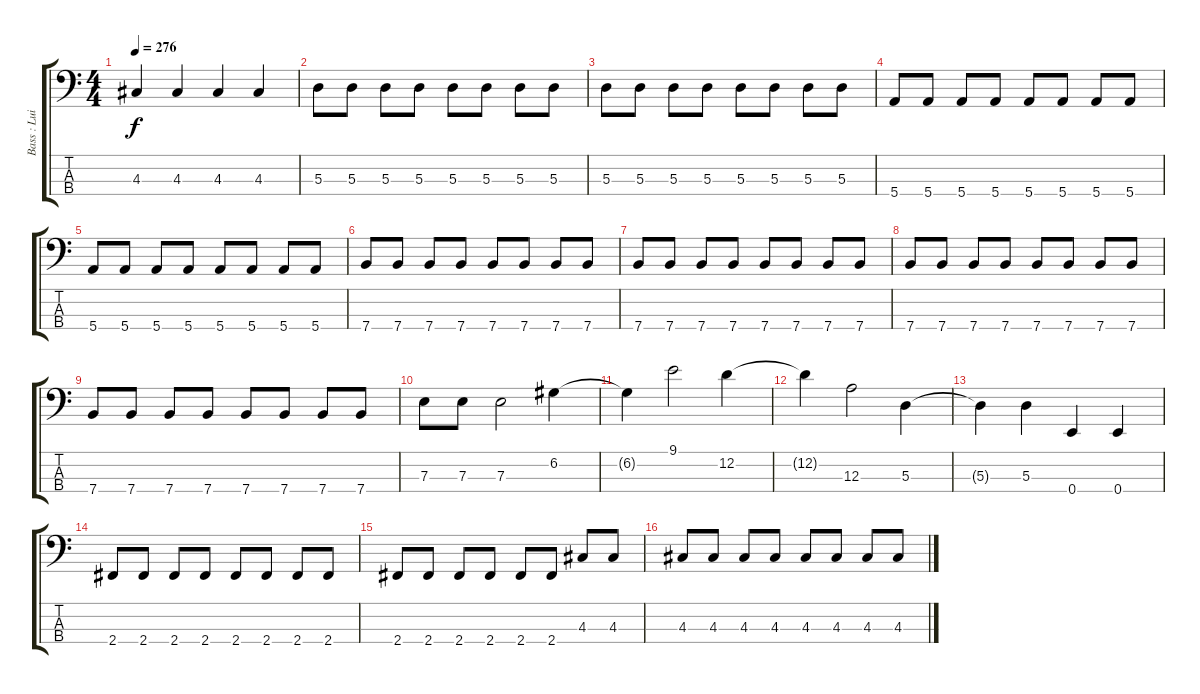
\track ("Bass : Luis Mariutti" "Bass : Lui") {instrument slapbass1}
\staff {score tabs}
\tuning (G2 D2 A1 E1) {hide}
\ts (4 4)
\tempo 276
\clef f4
\ks c
4.3.4{dy f} 4.3.4 4.3.4 4.3.4 |
5.3.8 5.3.8 5.3.8 5.3.8 5.3.8 5.3.8 5.3.8 5.3.8 |
5.3.8 5.3.8 5.3.8 5.3.8 5.3.8 5.3.8 5.3.8 5.3.8 |
5.4.8 5.4.8 5.4.8 5.4.8 5.4.8 5.4.8 5.4.8 5.4.8 |
5.4.8 5.4.8 5.4.8 5.4.8 5.4.8 5.4.8 5.4.8 5.4.8 |
7.4.8 7.4.8 7.4.8 7.4.8 7.4.8 7.4.8 7.4.8 7.4.8 |
7.4.8 7.4.8 7.4.8 7.4.8 7.4.8 7.4.8 7.4.8 7.4.8 |
7.4.8 7.4.8 7.4.8 7.4.8 7.4.8 7.4.8 7.4.8 7.4.8 |
7.4.8 7.4.8 7.4.8 7.4.8 7.4.8 7.4.8 7.4.8 7.4.8 |
7.3.8 7.3.8 7.3.2 6.2.4 |
6.2{t}.4 9.1.2 12.2.4 |
12.2{t}.4 12.3.2 5.3.4 |
5.3{t}.4 5.3.4 0.4.4 0.4.4 |
2.4.8 2.4.8 2.4.8 2.4.8 2.4.8 2.4.8 2.4.8 2.4.8 |
2.4.8 2.4.8 2.4.8 2.4.8 2.4.8 2.4.8 4.3.8 4.3.8 |
4.3.8 4.3.8 4.3.8 4.3.8 4.3.8 4.3.8 4.3.8 4.3.8
